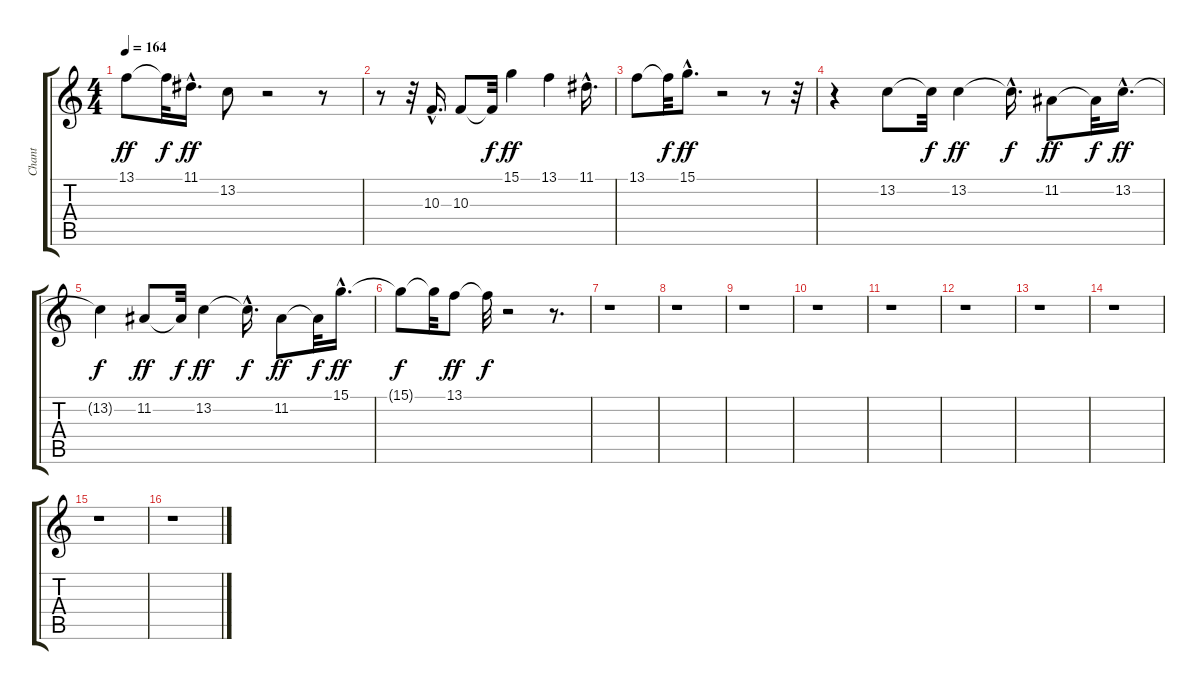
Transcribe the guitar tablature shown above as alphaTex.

\track ("Chant" "Chant") {instrument tangoaccordion}
\staff {score tabs}
\tuning (E4 B3 G3 D3 A2 E2) {hide}
\ts (4 4)
\tempo 164
\clef g2
\ks c
13.1.8{dy ff} 13.1{t}.32{dy f} 11.1{hac}.16{d dy ff} 13.2.8 r.2 r.8 |
r.8 r.32 10.3{hac}.16{d} 10.3.8 10.3{t}.32{dy f} 15.1.4{dy ff} 13.1.4 11.1{hac}.16{d} |
13.1.8 13.1{t}.32{dy f} 15.1{hac}.8{d dy ff} r.2 r.8 r.32 |
r.4 13.2.8 13.2{t}.32{dy f} 13.2.4{dy ff} 13.2{hac t}.16{d dy f} 11.2.8{dy ff} 11.2{t}.32{dy f} 13.2{hac}.16{d dy ff} |
13.2{t}.4{dy f} 11.2.8{dy ff} 11.2{t}.32{dy f} 13.2.4{dy ff} 13.2{hac t}.16{d dy f} 11.2.8{dy ff} 11.2{t}.32{dy f} 15.1{hac}.16{d dy ff} |
15.1{t}.8{dy f} 15.1{t}.32 13.1.8{dy ff} 13.1{t}.32{dy f} r.2 r.8{d} |
r.1 |
r.1 |
r.1 |
r.1 |
r.1 |
r.1 |
r.1 |
r.1 |
r.1 |
r.1
